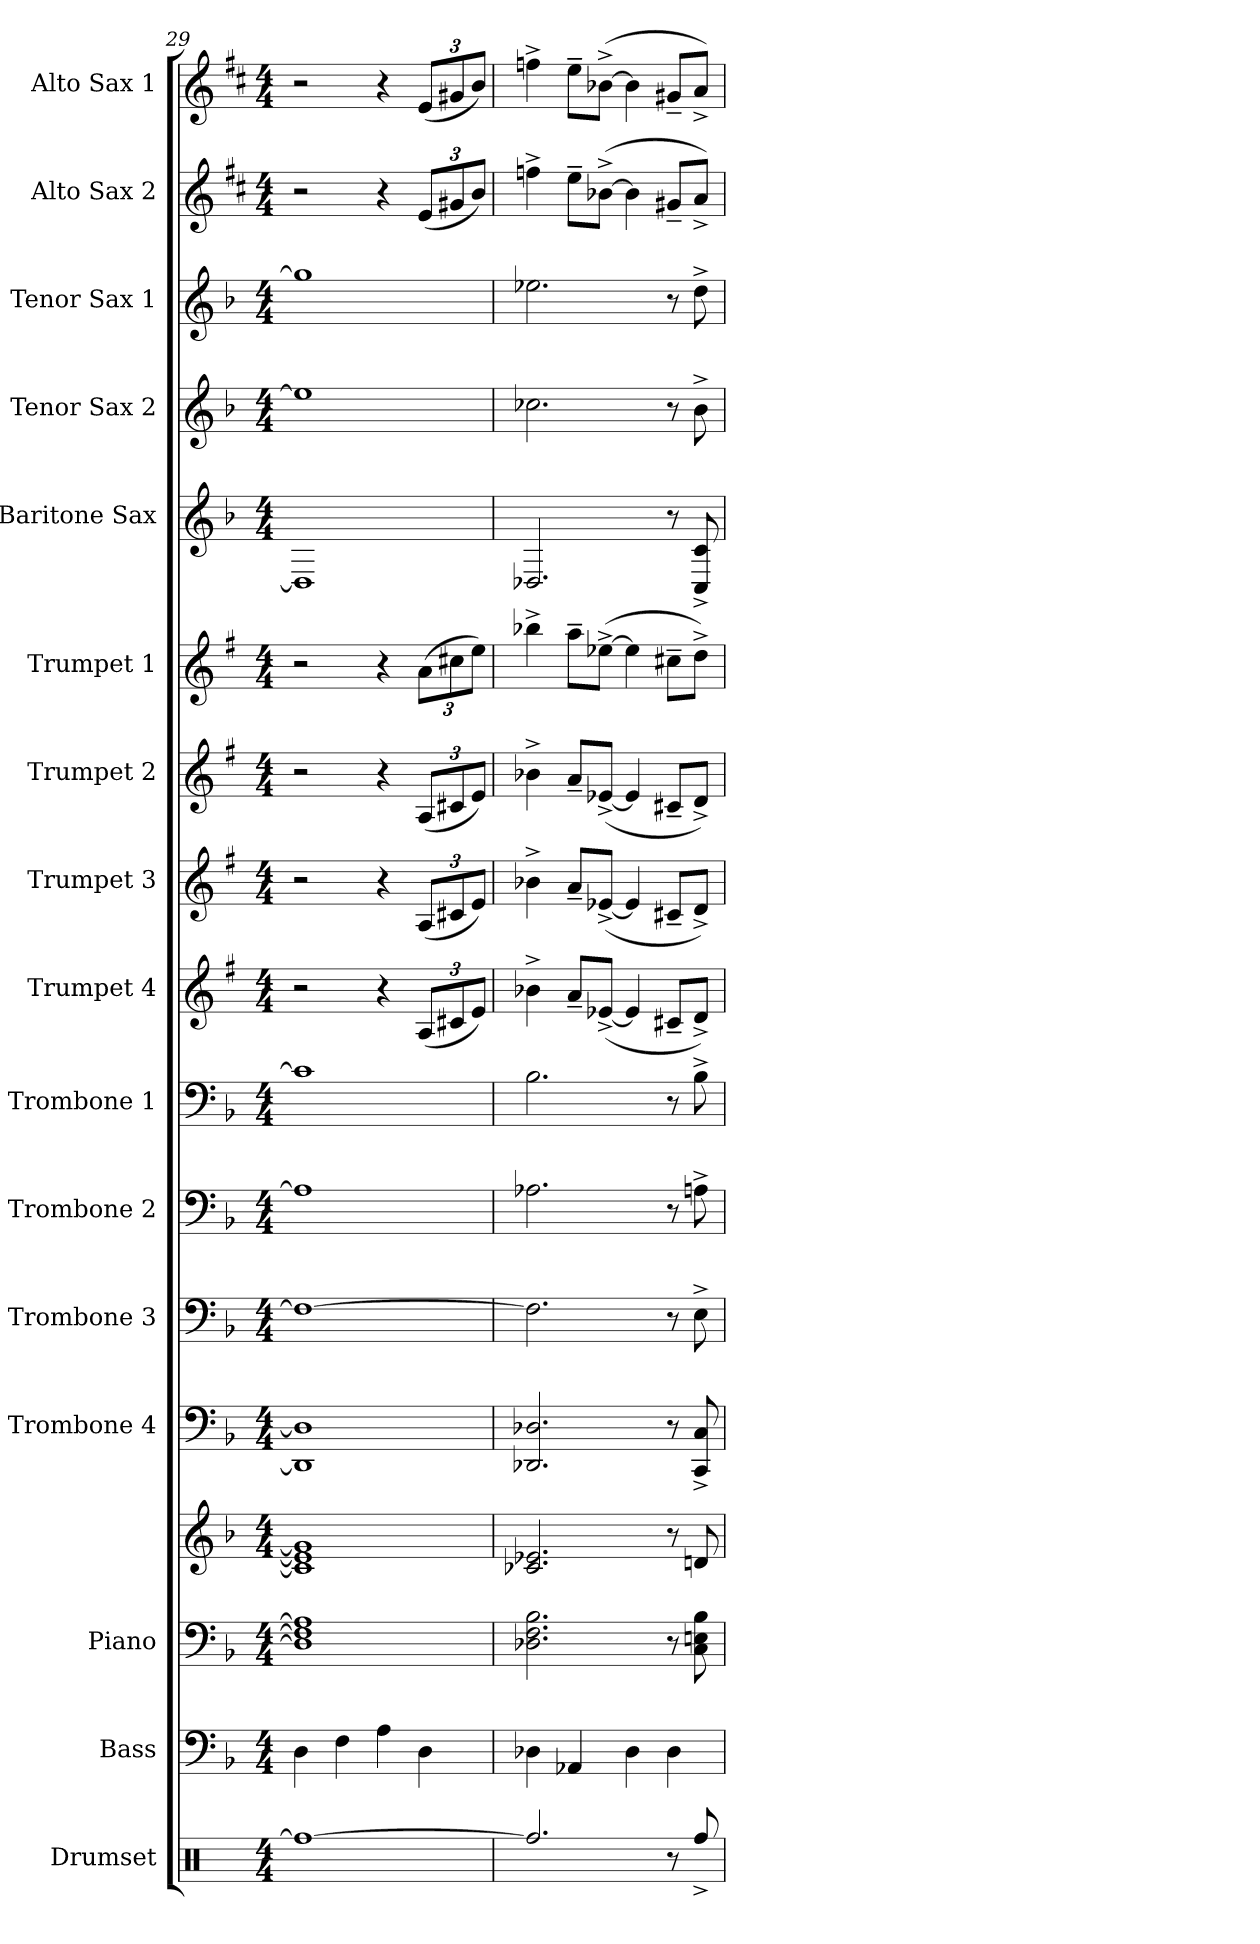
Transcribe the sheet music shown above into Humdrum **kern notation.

**kern	**kern	**kern	**kern	**kern	**kern	**kern	**kern	**kern	**kern	**kern	**kern	**kern	**kern	**kern	**kern	**kern
*part16	*part15	*part14	*part14	*part13	*part12	*part11	*part10	*part9	*part8	*part7	*part6	*part5	*part4	*part3	*part2	*part1
*staff17	*staff16	*staff15	*staff14	*staff13	*staff12	*staff11	*staff10	*staff9	*staff8	*staff7	*staff6	*staff5	*staff4	*staff3	*staff2	*staff1
*I"Drumset	*I"Bass	*I"Piano	*	*I"Trombone 4	*I"Trombone 3	*I"Trombone 2	*I"Trombone 1	*I"Trumpet 4	*I"Trumpet 3	*I"Trumpet 2	*I"Trumpet 1	*I"Baritone Sax	*I"Tenor Sax 2	*I"Tenor Sax 1	*I"Alto Sax 2	*I"Alto Sax 1
*I'Drs.	*I'Bass	*I'Piano	*	*I'Tbn. 4	*I'Tbn. 3	*I'Tbn. 2	*I'Tbn. 1	*I'Tpt. 4	*I'Tpt. 3	*I'Tpt. 2	*I'Tpt. 1	*I'Bari	*I'Tenor 2	*I'Tenor 1	*I'Alto 2	*I'Alto 1
*clefX	*clefF4	*clefF4	*clefG2	*clefF4	*clefF4	*clefF4	*clefF4	*clefG2	*clefG2	*clefG2	*clefG2	*clefG2	*clefG2	*clefG2	*clefG2	*clefG2
*	*ITrd7c12	*	*	*	*	*	*	*ITrd1c2	*ITrd1c2	*ITrd1c2	*ITrd1c2	*ITrd12c21	*ITrd8c14	*ITrd8c14	*ITrd5c9	*ITrd5c9
*k[]	*k[b-]	*k[b-]	*k[b-]	*k[b-]	*k[b-]	*k[b-]	*k[b-]	*k[b-]	*k[b-]	*k[b-]	*k[b-]	*k[b-]	*k[b-]	*k[b-]	*k[b-]	*k[b-]
*M4/4	*M4/4	*M4/4	*M4/4	*M4/4	*M4/4	*M4/4	*M4/4	*M4/4	*M4/4	*M4/4	*M4/4	*M4/4	*M4/4	*M4/4	*M4/4	*M4/4
=29	=29	=29	=29	=29	=29	=29	=29	=29	=29	=29	=29	=29	=29	=29	=29	=29
*^	*	*	*	*	*	*	*	*	*	*	*	*	*	*	*	*
1Rff_	4R\	4DD\	1D] 1F] 1A]	1c] 1e] 1g]	1DD] 1D]	1F_	1A]	1c]	2r	2r	2r	2r	1DD]	1e]	1g]	2r	2r
.	4R\	4FF\	.	.	.	.	.	.	.	.	.	.	.	.	.	.	.
.	4R\	4AA\	.	.	.	.	.	.	4r	4r	4r	4r	.	.	.	4r	4r
*	*	*	*	*	*	*	*	*	*Xbrackettup	*Xbrackettup	*Xbrackettup	*Xbrackettup	*	*	*	*Xbrackettup	*Xbrackettup
.	4R\	4DD\	.	.	.	.	.	.	(12G/L	(12G/L	(12G/L	(12g\L	.	.	.	(12G/L	(12G/L
.	.	.	.	.	.	.	.	.	12Bn/	12Bn/	12Bn/	12bn\	.	.	.	12Bn/	12Bn/
.	.	.	.	.	.	.	.	.	12d/J)	12d/J)	12d/J)	12dd\J)	.	.	.	12d/J)	12d/J)
=30	=30	=30	=30	=30	=30	=30	=30	=30	=30	=30	=30	=30	=30	=30	=30	=30	=30
2.Rff/]	4R\	4DD-X\	2.D-X\ 2.F\ 2.B-\	2.c-X/ 2.e-X/	2.DD-X/ 2.D-X/	2.F\]	2.A-X\	2.B-\	4a-X^\	4a-X^\	4a-X^\	4aa-X^\	2.DD-X/	2.c-X\	2.e-X\	4a-X^\	4a-X^\
.	4R\	4AAA-X/	.	.	.	.	.	.	8g~/L	8g~/L	8g~/L	8gg~\L	.	.	.	8g~\L	8g~\L
.	.	.	.	.	.	.	.	.	([8d-X^/J	([8d-X^/J	([8d-X^/J	([8dd-X^\J	.	.	.	([8d-X^\J	([8d-X^\J
.	4R\	4DD-\	.	.	.	.	.	.	4d-/]	4d-/]	4d-/]	4dd-\]	.	.	.	4d-\]	4d-\]
8r	4R\	4DD-\	8r	8r	8r	8r	8r	8r	8Bn~/L	8Bn~/L	8Bn~/L	8bn~\L	8r	8r	8r	8Bn~/L	8Bn~/L
8Rff^/	.	.	8C\ 8En\ 8B-\	8dn/	8CC/^ 8C/^	8E^\	8An^\	8B-^\	8c^/J)	8c^/J)	8c^/J)	8cc^\J)	8CC/^ 8C/^	8B-^\	8d^\	8c^/J)	8c^/J)
*v	*v	*	*	*	*	*	*	*	*	*	*	*	*	*	*	*	*
=	=	=	=	=	=	=	=	=	=	=	=	=	=	=	=	=
*-	*-	*-	*-	*-	*-	*-	*-	*-	*-	*-	*-	*-	*-	*-	*-	*-
